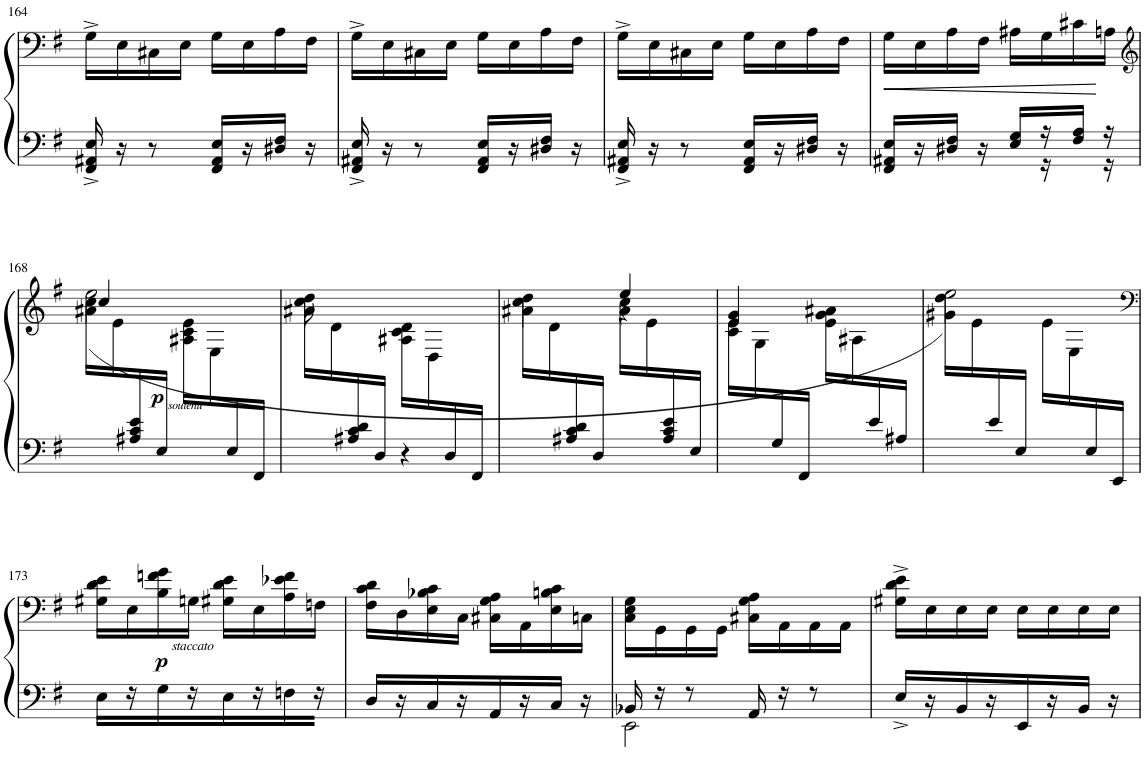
**kern	**kern	**dynam
*part1	*part1	*part1
*staff2	*staff1	*staff1/2
*I"Piano	*	*
!!LO:PB:g=z
*clefF4	*clefF4	*
*k[f#]	*k[f#]	*
*M2/4	*M2/4	*
=164	=164	=164
16FF#/^ 16AA#X/^ 16E/^	16G^\LL	.
16r	16E\	.
8r	16C#X\	.
.	16E\JJ	.
16FF#/ 16AA#/ 16E/LL	16G\LL	.
16r	16E\	.
16D#X/ 16F#/JJ	16A\	.
16r	16F#\JJ	.
=165	=165	=165
16FF#/^ 16AA#X/^ 16E/^	16G^\LL	.
16r	16E\	.
8r	16C#X\	.
.	16E\JJ	.
16FF#/ 16AA#/ 16E/LL	16G\LL	.
16r	16E\	.
16D#X/ 16F#/JJ	16A\	.
16r	16F#\JJ	.
=166	=166	=166
16FF#/^ 16AA#X/^ 16E/^	16G^\LL	.
16r	16E\	.
8r	16C#X\	.
.	16E\JJ	.
16FF#/ 16AA#/ 16E/LL	16G\LL	.
16r	16E\	.
16D#X/ 16F#/JJ	16A\	.
16r	16F#\JJ	.
=167	=167	=167
*^	*	*
!	!	!	!LO:HP:b
16FF#/ 16AA#X/ 16E/LL	16ryy	16G\LL	<
*v	*v	*	*
16r	16E\	.
16D#X/ 16F#/JJ	16A\	.
16r	16F#\JJ	.
16E/ 16G/LL	16A#X\LL	.
*^	*	*
16r	16r	16G\	.
16F#/ 16A/JJ	16ryy	16c#X\	.
16r	16r	16An\JJ	[
!!LO:LB:g=z
=168	=168	=168	=168
*	*	*clefG2	*
*	*	*^	*
*	*	*	*^	*
!	!	!LO:TX:b:i:t=soutenu	!	!	!
!	!	!	!	!	!LO:DY:b
8ryy	4ryy	16a#X\ 16cc\LL	(2ee\	4cc/	p
.	.	16e\	.	.	.
16A#X/ 16c/ 16e/	.	8ryy	.	.	.
16E/JJ	.	.	.	.	.
8ryy	4ryy	16A#X\ 16c\ 16e\LL	.	4ryy	.
.	.	16E\	.	.	.
16E/	.	8ryy	.	.	.
16FF#/JJ	.	.	.	.	.
*	*	*	*v	*v	*
=169	=169	=169	=169	=169
8ryy	4ryy	16a#X\ 16cc\LL	16dd\	.
.	.	16d\	16ryy	.
16A#X/ 16c/ 16d/	.	8ryy	8ryy	.
16D/JJ	.	.	.	.
8ryy	4ryy	16A#X\ 16c\ 16d\LL	4ryy	.
.	.	16D\	.	.
16D/	.	4ryy	.	.
16FF#/JJ	.	.	.	.
4ryy	16ryy	.	4ryy	.
.	4r	.	.	.
.	.	16ryy	.	.
.	.	8ryy	.	.
16ryy	.	.	16ryy	.
=170	=170	=170	=170	=170
*	*^	*^	*^	*
8ryy	4ryy	4.ryy	16a#X\ 16cc\LL	4dd\	4ryy	4ryy	.
.	.	.	16d\	.	.	.	.
16A#X/ 16c/ 16d/	.	.	8ryy	.	.	.	.
16D/JJ	.	.	.	.	.	.	.
4ryy	16ryy	.	4ryy	4r	4ee/	16a#\ 16cc\LL	.
.	8.ryy	.	.	.	.	16e\	.
.	.	16A#/ 16c/ 16e/	.	.	.	8ryy	.
.	.	16E/JJ	.	.	.	.	.
*	*v	*v	*	*	*	*	*
*	*	*	*v	*v	*v	*
=171	=171	=171	=171	=171
8ryy	4ryy	16c\ 16e\LL	4e/ 4g/	.
.	.	16G\	.	.
16G/	.	8ryy	.	.
16FF#/JJ	.	.	.	.
8ryy	4ryy	16e\ 16g\ 16a#X\LL	8ryy	.
.	.	16A#X\	.	.
16e/	.	8ryy	8ryy	.
16A#X/JJ	.	.	.	.
=172	=172	=172	=172	=172
8ryy	2ryy	16g#X\ 16dd\LL	2ee\)	.
.	.	16e\	.	.
16e/	.	8ryy	.	.
16E/JJ	.	.	.	.
8ryy	.	16e\LL	.	.
.	.	16E\	.	.
16E/	.	8ryy	.	.
16EE/JJ	.	.	.	.
*v	*v	*	*	*
*	*v	*v	*
!!LO:LB:g=z
=173	=173	=173
*	*clefF4	*
!	!LO:TX:b:i:t=staccato	!
!	!	!LO:DY:b
16E\LL	16G#X\ 16d\ 16e\LL	p
16r	16E\	.
16G\	16B\ 16fn\ 16g\	.
16r	16Gn\JJ	.
16E\	16G#X\ 16d\ 16e\LL	.
16r	16E\	.
16Fn\	16A\ 16e-X\ 16f\	.
16r	16Fn\JJ	.
=174	=174	=174
16D/LL	16F#\ 16c\ 16d\LL	.
16r	16D\	.
16C/	16E\ 16B-X\ 16c\	.
16r	16C\JJ	.
16AA/	16C#X\ 16G\ 16A\LL	.
16r	16AA\	.
16C/JJ	16E\ 16Bn\ 16c\	.
16r	16Cn\JJ	.
=175	=175	=175
*^	*	*
16BB-X/	2EE\	16C\ 16E\ 16G\LL	.
16r	.	16GG\	.
8r	.	16GG\	.
.	.	16GG\JJ	.
16AA/	.	16C#X\ 16G\ 16A\LL	.
16r	.	16AA\	.
8r	.	16AA\	.
.	.	16AA\JJ	.
*v	*v	*	*
=176	=176	=176
16E^/LL	16G#X\^ 16d\^ 16e\^LL	.
16r	16E\	.
16BB/	16E\	.
16r	16E\JJ	.
16EE/	16E\LL	.
16r	16E\	.
16BB/JJ	16E\	.
16r	16E\JJ	.
=	=	=
*-	*-	*-
